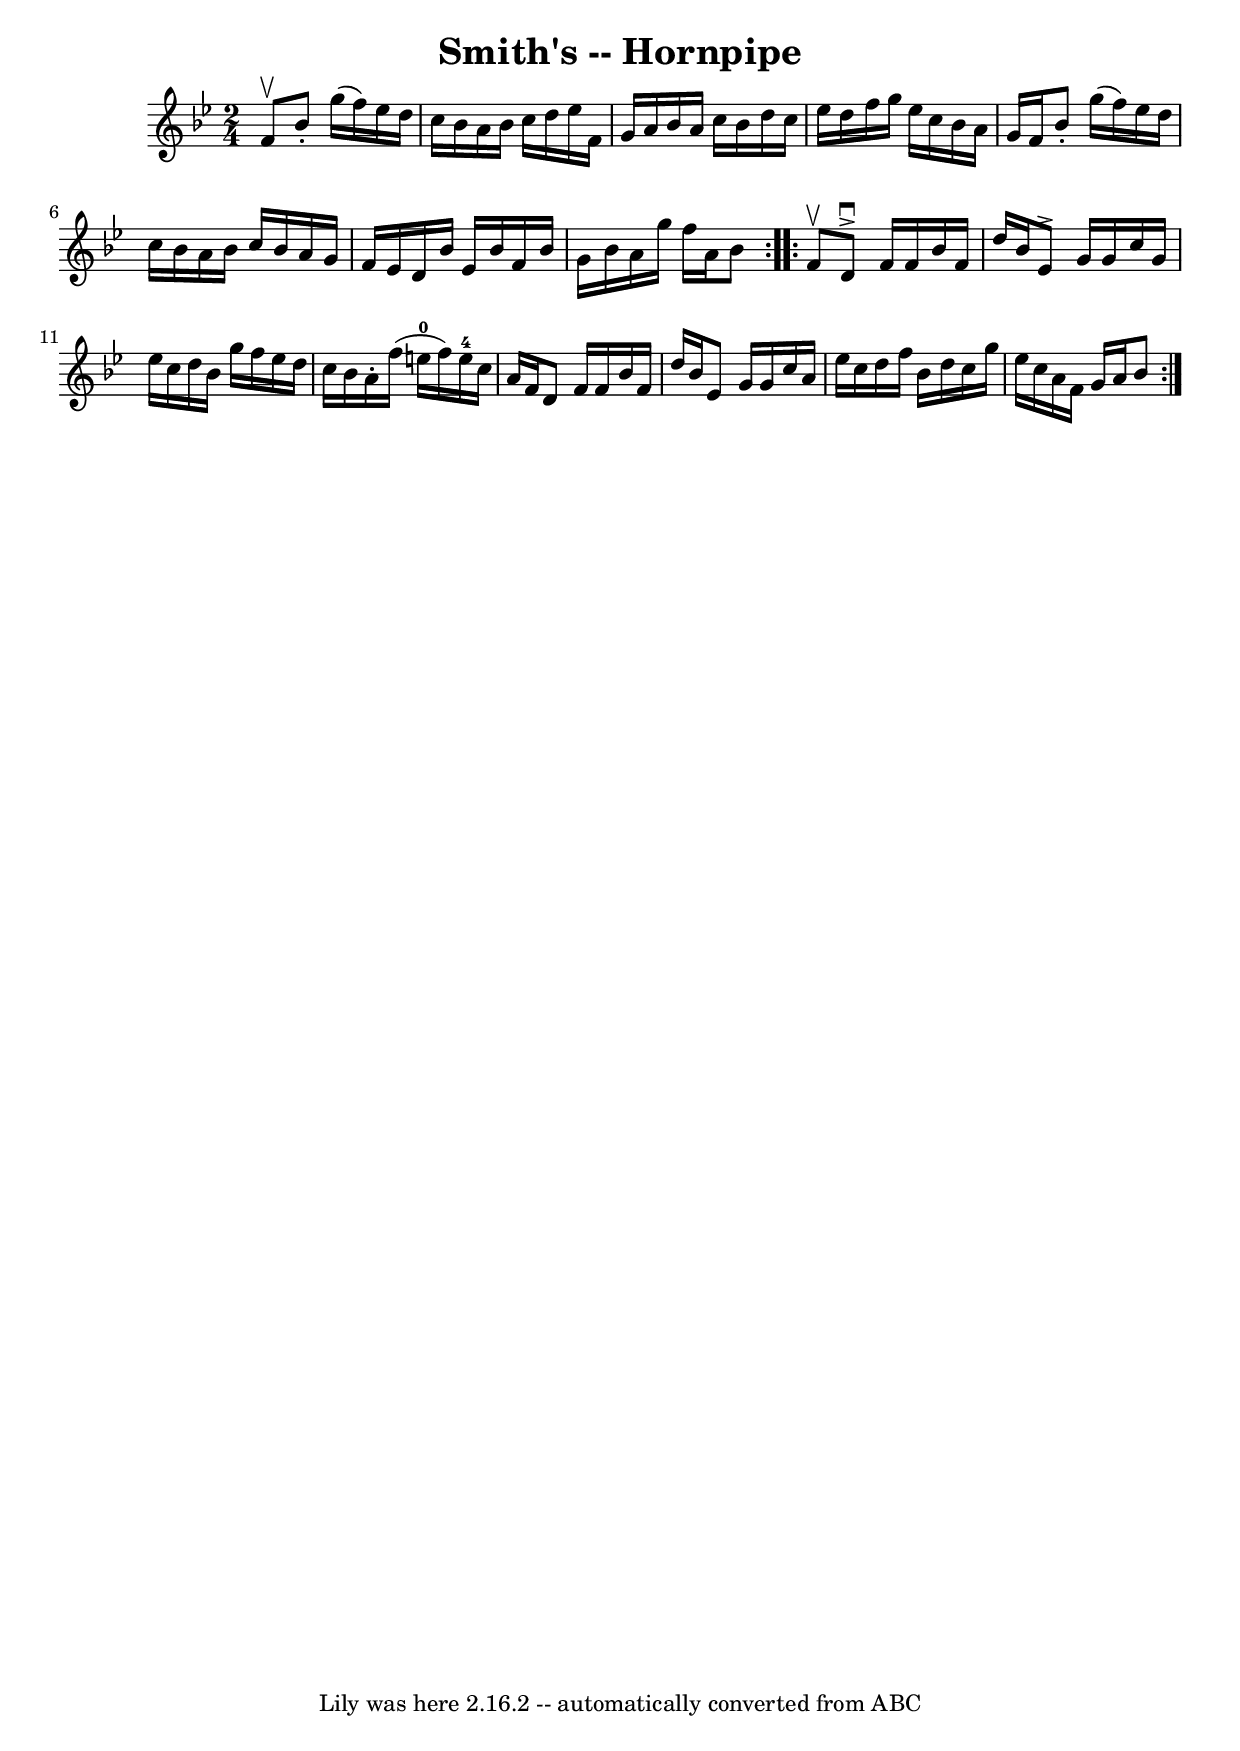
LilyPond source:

\version "2.16.2"
\include "Mammoth.ily"
\header {
  %% book = "Cole's 1000 Fiddle Tunes"
  crossRefNumber = "1"
  footnotes = ""
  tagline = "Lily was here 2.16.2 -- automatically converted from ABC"
  title = "Smith's -- Hornpipe"

}
voicedefault =  {



  \repeat volta 2 {

    \time 2/4 
    \key bes \major f'8^\upbow |
    bes'8-. g''16 (f''16) ees''16 d''16 c''16 bes'16  |
    a'16 bes'16 c''16    
    d''16 ees''16 f'16 g'16 a'16  |
    bes'16 a'16 c''16    
    bes'16 d''16 c''16 ees''16 d''16  |
    f''16 g''16    
    ees''16 c''16 bes'16 a'16 g'16 f'16  |
    bes'8-.   
    g''16 (f''16) ees''16 d''16 c''16 bes'16  |
    a'16    
    bes'16 c''16 bes'16 a'16 g'16 f'16 ees'16  |
    d'16    
    bes'16 ees'16 bes'16 f'16 bes'16 g'16 bes'16  |
    a'16 
    g''16 f''16 a'16 bes'8  
  }     
  \repeat volta 2 {
    f'8^\upbow 
    |
    d'8^\downbow^\accent f'16 f'16 bes'16 f'16 d''16    
    bes'16  |
    ees'8^\accent g'16 g'16 c''16 g'16 ees''16    
    c''16  |
    d''16 bes'16 g''16 f''16 ees''16 d''16    
    c''16 bes'16  |
    a'16-. f''16 (e''16-0 f''16)     
    e''16-4 c''16 a'16 f'16  |
    d'8 f'16 f'16 bes'16  
    f'16 d''16 bes'16  |
    ees'8 g'16 g'16 c''16 a'16    
    ees''16 c''16  |
    d''16 f''16 bes'16 d''16 c''16    
    g''16 ees''16 c''16  |
    a'16 f'16 g'16 a'16 bes'8  
  }  
  

}

\score{
  <<

    \context Staff="default"
    {
      \voicedefault 
      
    }

  >>
  \layout {
    
  }
  \midi {
  }

}
